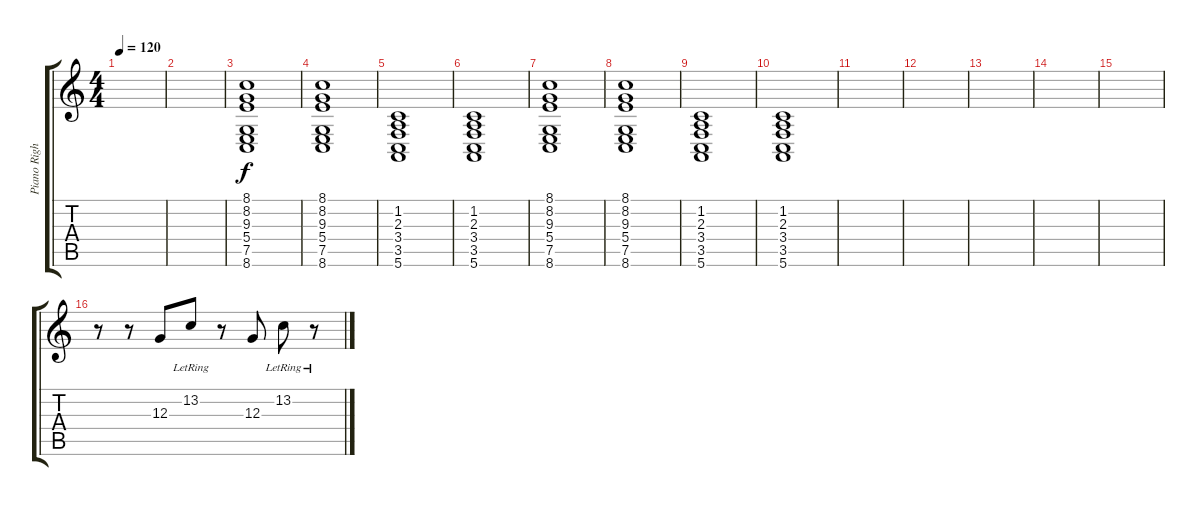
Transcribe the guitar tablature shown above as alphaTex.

\track ("Piano Right Hand" "Piano Righ") {instrument brightacousticpiano}
\staff {score tabs}
\tuning (E4 B3 G3 D3 A2 E2) {hide}
\ts (4 4)
\tempo 120
\clef g2
\ks c
|
|
(8.1 8.2 9.3 5.4 7.5 8.6).1 |
(8.1 8.2 9.3 5.4 7.5 8.6).1 |
(1.2 2.3 3.4 3.5 5.6).1 |
(1.2 2.3 3.4 3.5 5.6).1 |
(8.1 8.2 9.3 5.4 7.5 8.6).1 |
(8.1 8.2 9.3 5.4 7.5 8.6).1 |
(1.2 2.3 3.4 3.5 5.6).1 |
(1.2 2.3 3.4 3.5 5.6).1 |
|
|
|
|
|
r.8 r.8 12.3.8 13.2{lr}.8 r.8 12.3.8 13.2{lr}.8 r.8
